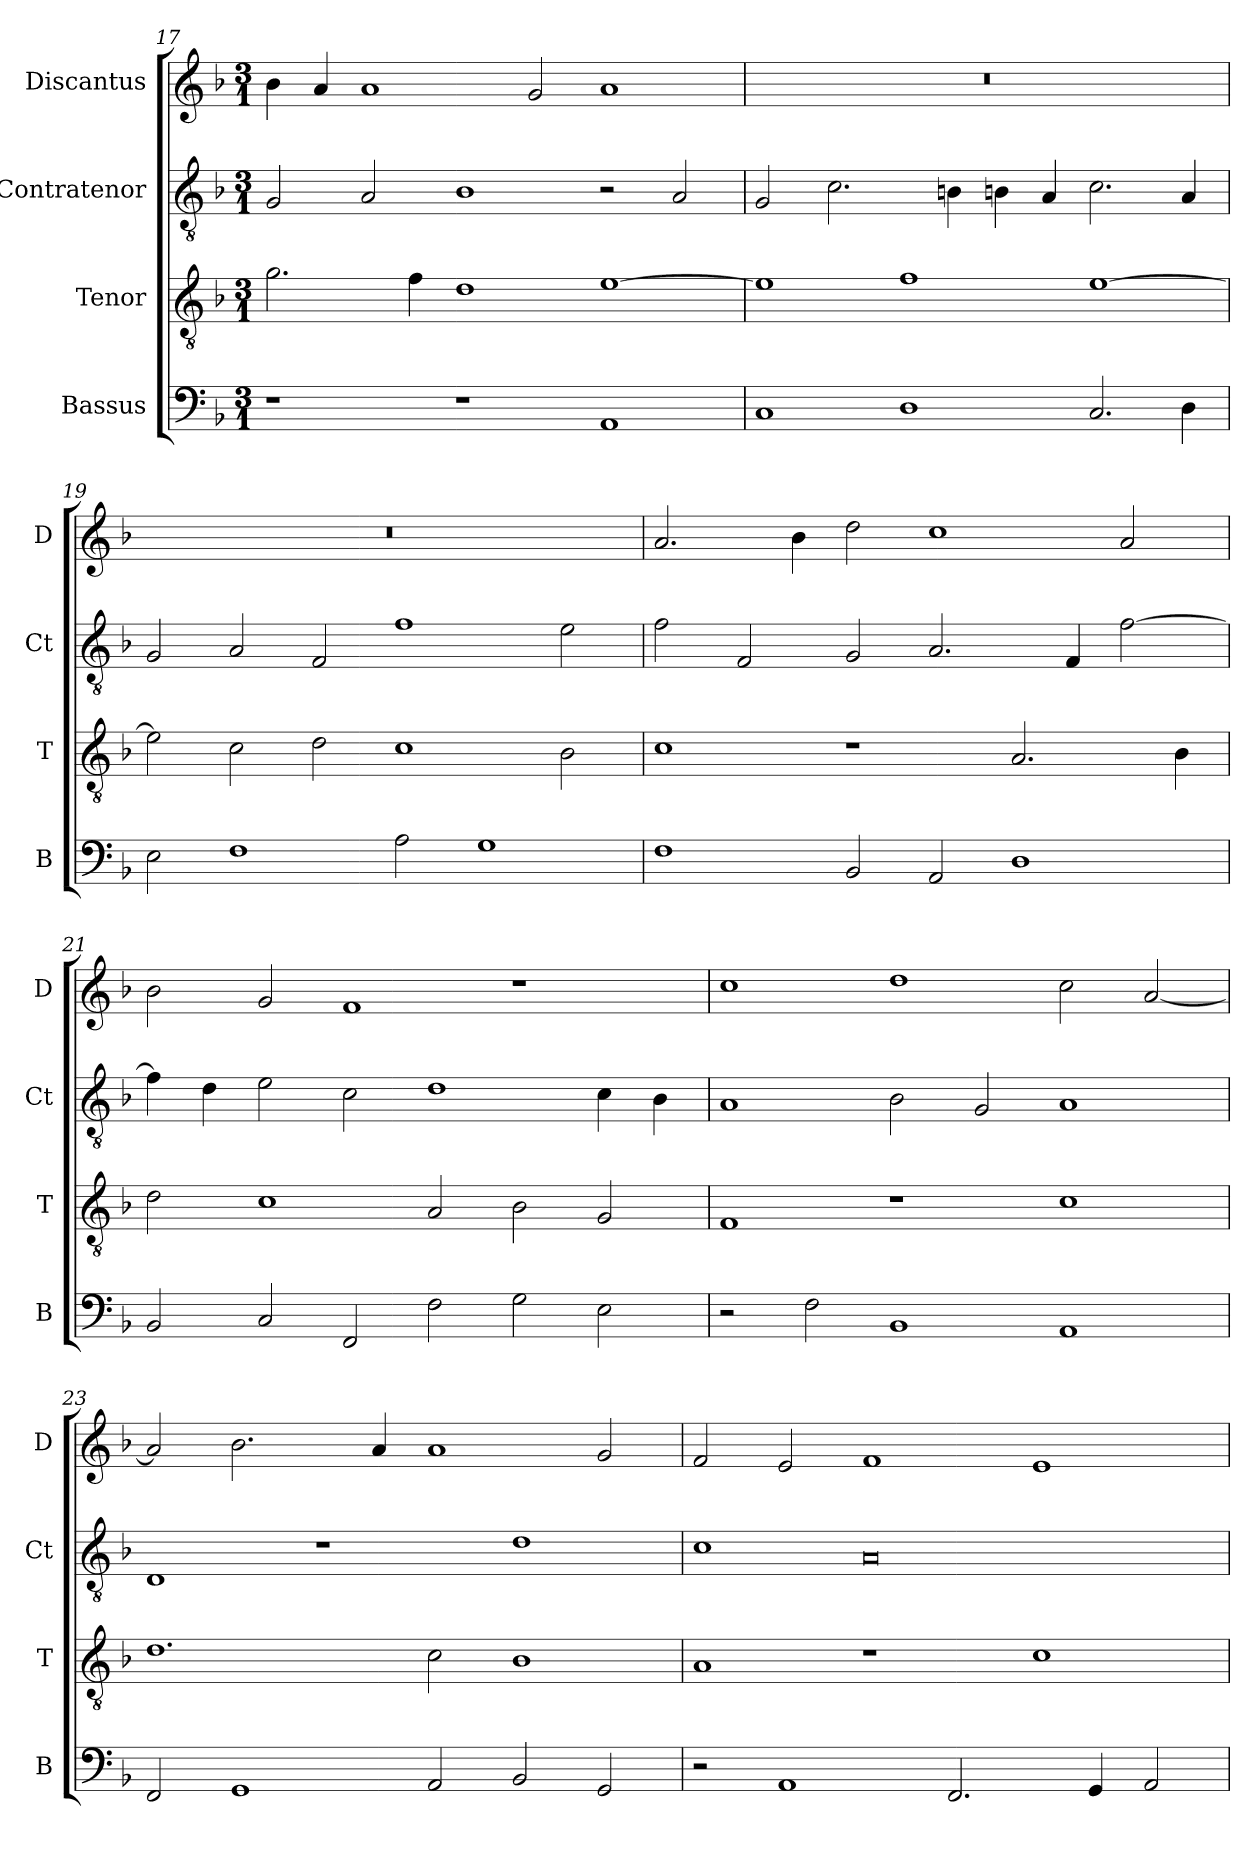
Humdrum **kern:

**kern	**kern	**kern	**kern
*part4	*part3	*part2	*part1
*staff4	*staff3	*staff2	*staff1
*I"Bassus	*I"Tenor	*I"Contratenor	*I"Discantus
*I'B	*I'T	*I'Ct	*I'D
*clefF4	*clefGv2	*clefGv2	*clefG2
*k[b-]	*k[b-]	*k[b-]	*k[b-]
*M3/1	*M3/1	*M3/1	*M3/1
=17	=17	=17	=17
1r	2.g\	2G/	4b-\
.	.	.	4a/
.	.	2A/	1a
.	4f\	.	.
1r	1d	1B-	.
.	.	.	2g/
1AA	[1e	2r	1a
.	.	2A/	.
=18	=18	=18	=18
1C	1e]	2G/	0.r
.	.	2.c\	.
1D	1f	.	.
.	.	4Bn\	.
.	.	4Bn\	.
.	.	4A/	.
2.C/	[1e	2.c\	.
4D\	.	4A/	.
=19	=19	=19	=19
2E\	2e\]	2G/	0.r
1F	2c\	2A/	.
.	2d\	2F/	.
2A\	1c	1f	.
1G	.	.	.
.	2B-\	2e\	.
=20	=20	=20	=20
1F	1c	2f\	2.a/
.	.	2F/	.
.	.	.	4b-\
2BB-/	1r	2G/	2dd\
2AA/	.	2.A/	1cc
1D	2.A/	.	.
.	.	4F/	.
.	.	[2f\	2a/
.	4B-\	.	.
=21	=21	=21	=21
2BB-/	2d\	4f\]	2b-\
.	.	4d\	.
2C/	1c	2e\	2g/
2FF/	.	2c\	1f
2F\	2A/	1d	.
2G\	2B-\	.	1r
2E\	2G/	4c\	.
.	.	4B-\	.
=22	=22	=22	=22
2r	1F	1A	1cc
2F\	.	.	.
1BB-	1r	2B-\	1dd
.	.	2G/	.
1AA	1c	1A	2cc\
.	.	.	[2a/
=23	=23	=23	=23
2FF/	1.d	1D	2a/]
1GG	.	.	2.b-\
.	.	1r	.
.	.	.	4a/
2AA/	2c\	.	1a
2BB-/	1B-	1d	.
2GG/	.	.	2g/
=24	=24	=24	=24
2r	1A	1c	2f/
1AA	.	.	2e/
.	1r	0A	1f
2.FF/	.	.	.
.	1c	.	1e
4GG/	.	.	.
2AA/	.	.	.
=	=	=	=
*-	*-	*-	*-
